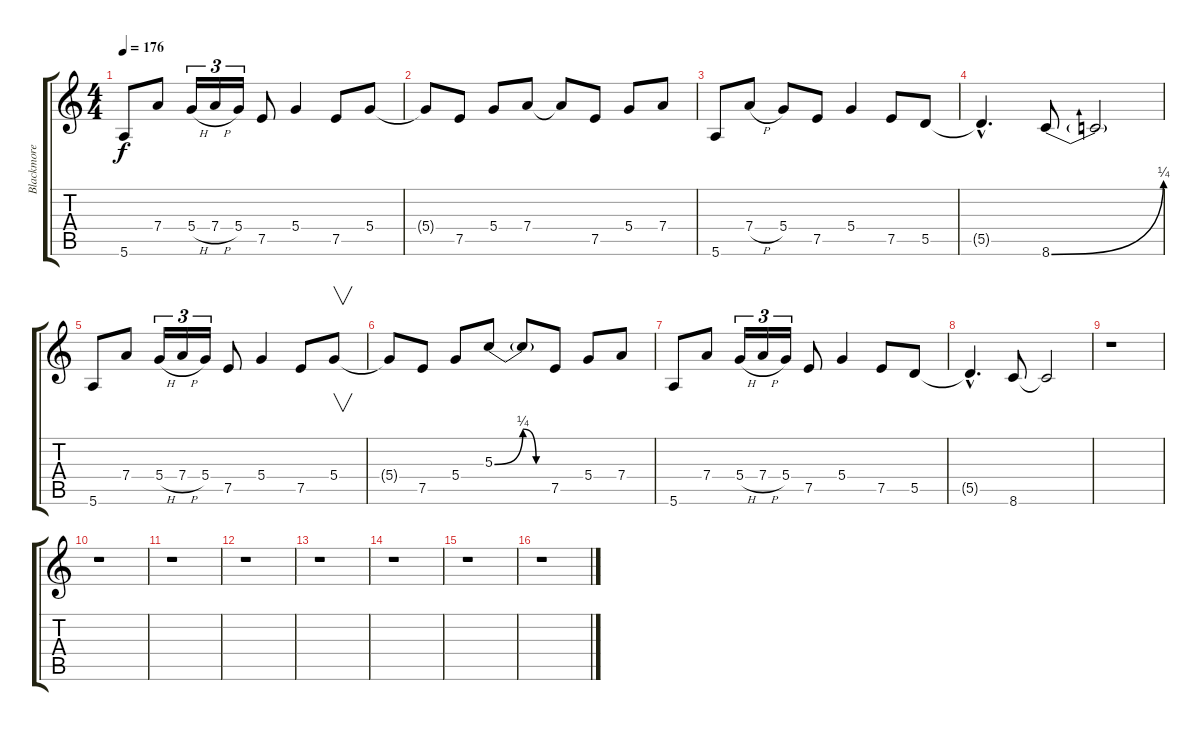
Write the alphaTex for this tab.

\track ("Blackmore rhythm" "Blackmore ") {instrument distortionguitar}
\staff {score tabs}
\tuning (E4 B3 G3 D3 A2 E2) {hide}
\ts (4 4)
\tempo 176
\clef g2
\ks c
5.6.8{dy f instrument distortionguitar} 7.4.8 5.4{h}.16{tu (3 2)} 7.4{h}.16{tu (3 2)} 5.4.16{tu (3 2)} 7.5.8 5.4.4 7.5.8 5.4.8 |
5.4{t}.8 7.5.8 5.4.8 7.4.8 7.4{t}.8 7.5.8 5.4.8 7.4.8 |
5.6.8 7.4{h}.8 5.4.8 7.5.8 5.4.4 7.5.8 5.5.8 |
5.5{hac t}.4{d} 8.6{be (bend 0 0 60 1)}.8 8.6{t}.2 |
5.6.8 7.4.8 5.4{h}.16{tu (3 2)} 7.4{h}.16{tu (3 2)} 5.4.16{tu (3 2)} 7.5.8 5.4.4 7.5.8 5.4.8{v} |
5.4{t}.8 7.5.8 5.4.8 5.3{be (custom 0 0 30 1 44 0 60 0)}.8 5.3{t}.8 7.5.8 5.4.8 7.4.8 |
5.6.8 7.4.8 5.4{h}.16{tu (3 2)} 7.4{h}.16{tu (3 2)} 5.4.16{tu (3 2)} 7.5.8 5.4.4 7.5.8 5.5.8 |
5.5{hac t}.4{d} 8.6.8 8.6{t}.2 |
r.1 |
r.1 |
r.1 |
r.1 |
r.1 |
r.1 |
r.1 |
r.1
